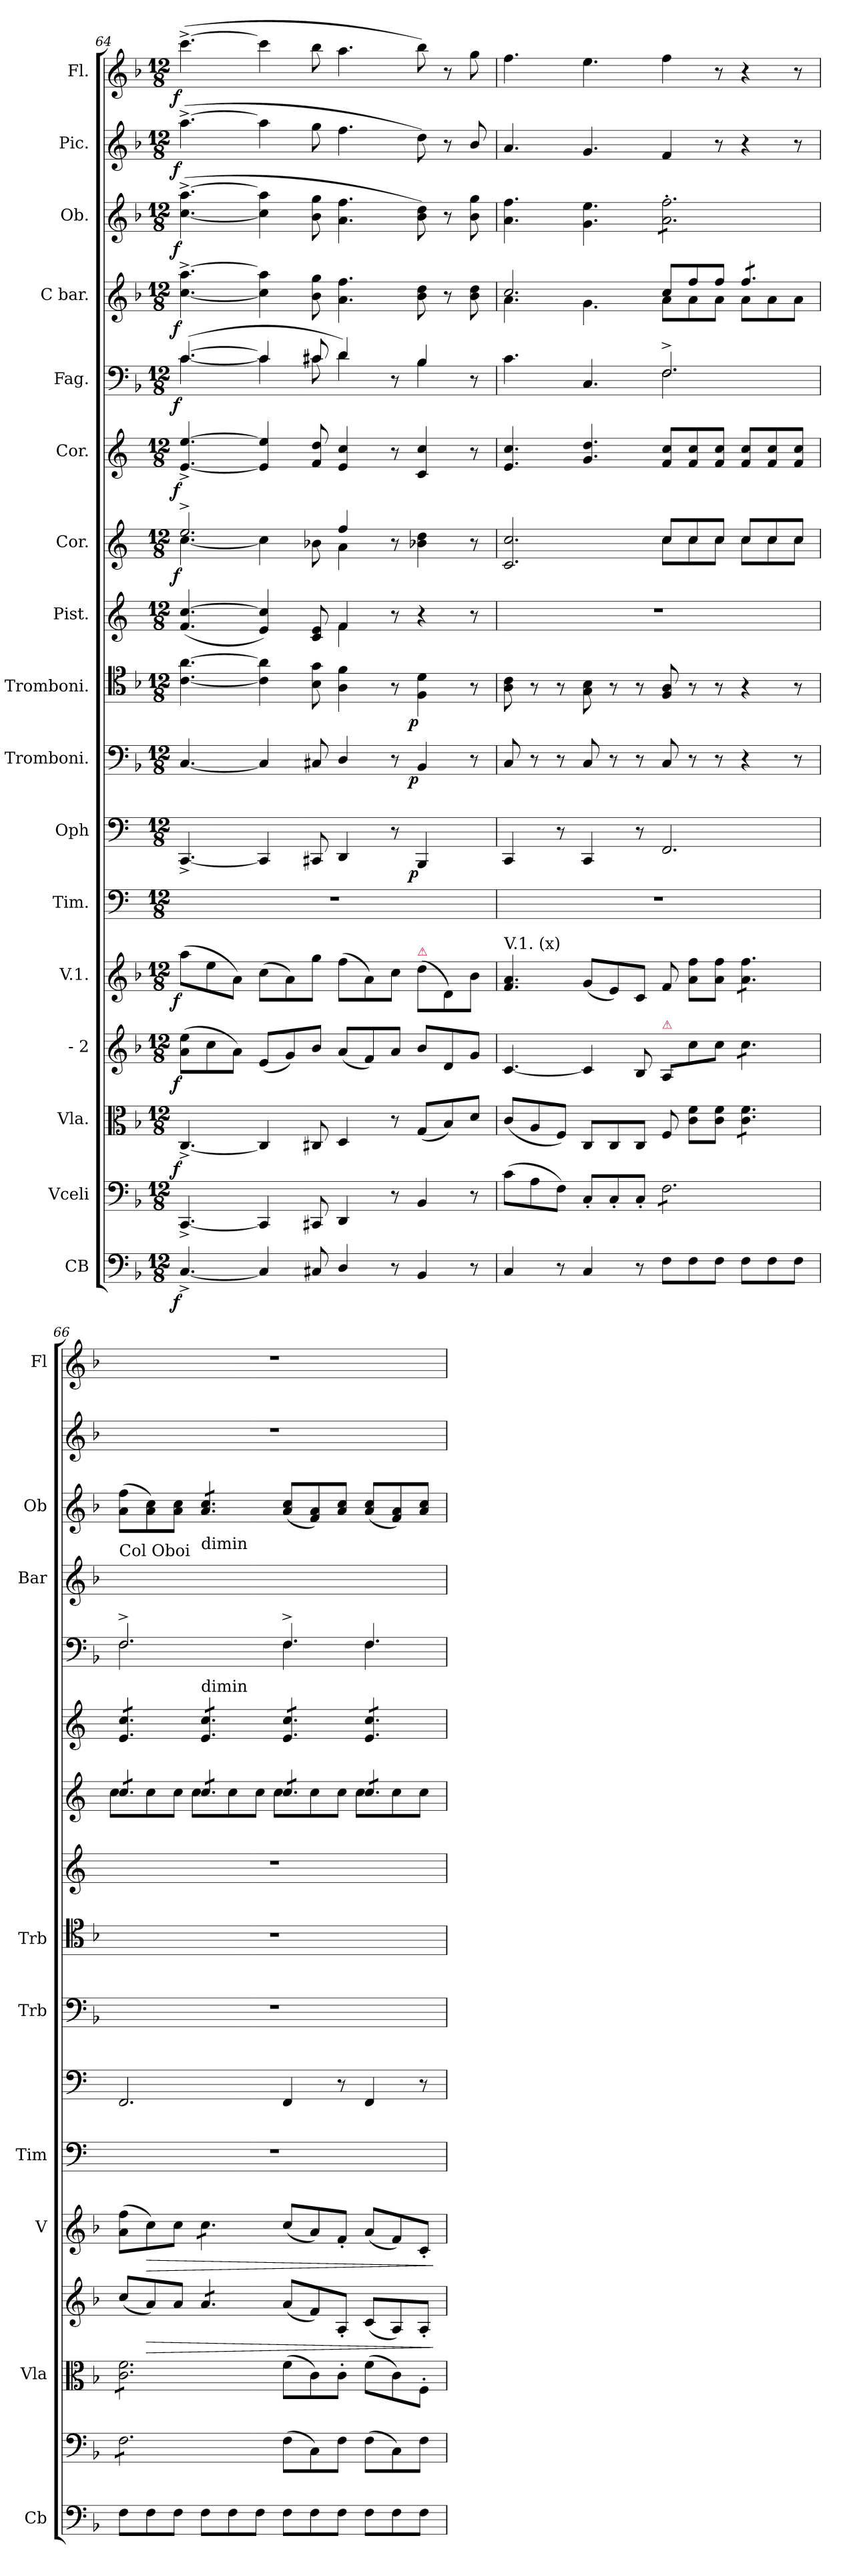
**kern	**dynam	**kern	**kern	**dynam	**kern	**dynam	**kern	**dynam	**kern	**kern	**dynam	**kern	**dynam	**kern	**dynam	**kern	**kern	**dynam	**kern	**dynam	**kern	**dynam	**kern	**dynam	**kern	**dynam	**kern	**dynam	**kern	**dynam
*part17	*part17	*part16	*part15	*part15	*part14	*part14	*part13	*part13	*part12	*part11	*part11	*part10	*part10	*part9	*part9	*part8	*part7	*part7	*part6	*part6	*part5	*part5	*part4	*part4	*part3	*part3	*part2	*part2	*part1	*part1
*staff17	*staff17	*staff16	*staff15	*staff15	*staff14	*staff14	*staff13	*staff13	*staff12	*staff11	*staff11	*staff10	*staff10	*staff9	*staff9	*staff8	*staff7	*staff7	*staff6	*staff6	*staff5	*staff5	*staff4	*staff4	*staff3	*staff3	*staff2	*staff2	*staff1	*staff1
*I"CB	*	*I"Vceli	*I"Vla.	*	*I"- 2	*	*I"V.1.	*	*I"Tim.	*I"Oph	*	*I"Tromboni.	*	*I"Tromboni.	*	*I"Pist.	*I"Cor.	*	*I"Cor.	*	*I"Fag.	*	*I"C bar.	*	*I"Ob.	*	*I"Pic.	*	*I"Fl.	*
*I'Cb	*	*	*I'Vla	*	*	*	*I'V	*	*I'Tim	*	*	*I'Trb	*	*I'Trb	*	*	*	*	*	*	*	*	*I'Bar	*	*I'Ob	*	*	*	*I'Fl	*
*clefF4	*	*clefF4	*clefC3	*	*clefG2	*	*clefG2	*	*clefF4	*clefF4	*	*clefF4	*	*clefC4	*	*clefG2	*clefG2	*	*clefG2	*	*clefF4	*	*clefG2	*	*clefG2	*	*clefG2	*	*clefG2	*
*	*	*	*	*	*	*	*	*	*	*	*	*	*	*	*	*	*	*	*ITrd4c7	*	*	*	*	*	*	*	*	*	*	*
*k[b-]	*	*k[b-]	*k[b-]	*	*k[b-]	*	*k[b-]	*	*k[]	*k[]	*	*k[b-]	*	*k[b-]	*	*k[]	*k[]	*	*k[b-]	*	*k[b-]	*	*k[b-]	*	*k[b-]	*	*k[b-]	*	*k[b-]	*
*M12/8	*	*M12/8	*M12/8	*	*M12/8	*	*M12/8	*	*M12/8	*M12/8	*	*M12/8	*	*M12/8	*	*M12/8	*M12/8	*	*M12/8	*	*M12/8	*	*M12/8	*	*M12/8	*	*M12/8	*	*M12/8	*
=64	=64	=64	=64	=64	=64	=64	=64	=64	=64	=64	=64	=64	=64	=64	=64	=64	=64	=64	=64	=64	=64	=64	=64	=64	=64	=64	=64	=64	=64	=64
*	*	*	*	*	*	*	*	*	*	*	*	*	*	*	*	*^	*^	*	*	*	*^	*	*	*	*	*	*	*	*	*
!	!LO:DY:rj	!	!	!LO:DY:rj	!	!LO:DY:rj	!	!LO:DY:rj	!	!	!	!	!	!	!	!	!	!	!	!LO:DY:rj	!	!LO:DY:rj	!	!	!LO:DY:rj	!	!LO:DY:rj	!	!LO:DY:rj	!	!LO:DY:rj	!	!LO:DY:rj
[4.C^/	f	[4.CC^/	[4.C^/	f	(8a\ 8ee\L	f	(8aa\L	f	1.r	[4.CC^/	.	[4.C/	.	[4.c\ [4.a\	.	(4.f/ [4.cc/	2.ryy	2.ee^/	[4.cc\	f	[4.A^/ [4.a^/	f	([4.c/	[4.c\	f	[4.cc^\ [4.aa^\	f	([4.cc^\ [4.aa^\	f	([4.aa^\	f	([4.ccc^\	f
.	.	.	.	.	8cc\	.	8ee\	.	.	.	.	.	.	.	.	.	.	.	.	.	.	.	.	.	.	.	.	.	.	.	.	.	.
.	.	.	.	.	8a\J)	.	8a\J)	.	.	.	.	.	.	.	.	.	.	.	.	.	.	.	.	.	.	.	.	.	.	.	.	.	.
4C/]	.	4CC/]	4C/]	.	(8e/L	.	(8cc\L	.	.	4CC/]	.	4C/]	.	4c]\ 4a]\	.	4e/ 4cc]/)	.	.	4cc\]	.	4A]/ 4a]/	.	4c/]	4c\]	.	4cc]\ 4aa]\	.	4cc]\ 4aa]\	.	4aa\]	.	4ccc\]	.
.	.	.	.	.	8g/)	.	8a\)	.	.	.	.	.	.	.	.	.	.	.	.	.	.	.	.	.	.	.	.	.	.	.	.	.	.
8C#X/	.	8CC#X/	8C#X/	.	8b-/J	.	8gg\J	.	.	8CC#X/	.	8C#X/	.	8B-\ 8g\	.	8c/ 8e/	.	.	8b-X\	.	8B-/ 8g/	.	8c#X/	8c#X\	.	8b-\ 8gg\	.	8b-\ 8gg\	.	8gg\	.	8bb-\	.
4D/	.	4DD/	4D/	.	(8a/L	.	(8ff\L	.	.	4DD/	.	4D/	.	4A\ 4f\	.	4f/	4f\	4ff/	4a\	.	4A/ 4f/	.	4d/)	4d\	.	4.a\ 4.ff\	.	4.a\ 4.ff\	.	4.ff\	.	4.aa\	.
.	.	.	.	.	8f/)	.	8a\)	.	.	.	.	.	.	.	.	.	.	.	.	.	.	.	.	.	.	.	.	.	.	.	.	.	.
8r	.	8r	8r	.	8a/J	.	8cc\J	.	.	8r	.	8r	.	8r	.	8r	8ryy	8r	8ryy	.	8r	.	8r	8ryy	.	.	.	.	.	.	.	.	.
!	!	!	!	!	!	!	!LO:TX:a:color=crimson:t=⚠	!	!	!	!	!	!	!	!	!	!	!	!	!	!	!	!	!	!	!	!	!	!	!	!	!	!
!	!	!	!	!	!	!	!	!	!	!	!LO:DY:rj	!	!LO:DY:rj	!	!LO:DY:rj	!	!	!	!	!	!	!	!	!	!	!	!	!	!	!	!	!	!
4BB-/	.	4BB-/	(8G/L	.	8b-/L	.	(8dd\L	.	.	4BBB/	p	4BB-/	p	4F\ 4d\	p	4r	4ryy	4b-X\ 4dd\	4.ryy	.	4F/ 4f/	.	4B-/	4B-\	.	8b-\ 8dd\	.	8b-\ 8dd\)	.	8dd\)	.	8bb-\)	.
.	.	.	8B-/)	.	8d/	.	8d/)	.	.	.	.	.	.	.	.	.	.	.	.	.	.	.	.	.	.	8r	.	8r	.	8r	.	8r	.
8r	.	8r	8d/J	.	8g/J	.	8b-\J	.	.	8ryy	.	8r	.	8r	.	8r	8ryy	8r	.	.	8r	.	8r	8ryy	.	8b-\ 8dd\	.	8b-\ 8gg\	.	8b-/	.	8gg\	.
=65	=65	=65	=65	=65	=65	=65	=65	=65	=65	=65	=65	=65	=65	=65	=65	=65	=65	=65	=65	=65	=65	=65	=65	=65	=65	=65	=65	=65	=65	=65	=65	=65	=65
*	*	*	*	*	*	*	*	*	*	*	*	*	*	*	*	*	*	*	*	*	*	*	*	*	*	*^	*	*	*	*	*	*	*
!	!	!	!	!	!	!	!LO:TX:a:t=V.1. (x)	!	!	!	!	!	!	!	!	!	!	!	!	!	!	!	!	!	!	!	!	!	!	!	!	!	!	!
*	*	*	*	*	*	*	*	*	*	*	*	*	*	*	*	*v	*v	*	*	*	*	*	*	*	*	*	*	*	*	*	*	*	*	*
4C/	.	(8c\L	(8c/L	.	[4.c/	.	4.f/ 4.a/	.	1.r	4CC/	.	8C/	.	8A\ 8c\	.	1.r	2.c/ 2.cc/	2.ryy	.	4.A/ 4.f/	.	4.c\	2.ryy	.	2.cc/	4.a\	.	4.a\ 4.ff\	.	4.a/	.	4.ff\	.
.	.	8A\	8A/	.	.	.	.	.	.	.	.	8r	.	8r	.	.	.	.	.	.	.	.	.	.	.	.	.	.	.	.	.	.	.
8r	.	8F\J)	8F/J)	.	.	.	.	.	.	8r	.	8r	.	8r	.	.	.	.	.	.	.	.	.	.	.	.	.	.	.	.	.	.	.
4C/	.	8C'/L	8C/L	.	4c/]	.	(8g/L	.	.	4CC/	.	8C/	.	8G\ 8B-\	.	.	.	.	.	4.c/ 4.g/	.	4.C/	.	.	.	4.g\	.	4.g\ 4.ee\	.	4.g/	.	4.ee\	.
.	.	8C'/	8C/	.	.	.	8e/)	.	.	.	.	8r	.	8r	.	.	.	.	.	.	.	.	.	.	.	.	.	.	.	.	.	.	.
8r	.	8C'/J	8C/J	.	8B-/	.	8c/J	.	.	8r	.	8r	.	8r	.	.	.	.	.	.	.	.	.	.	.	.	.	.	.	.	.	.	.
!	!	!	!	!	!	!	!	!	!	!	!	!	!	!	!	!	!	!	!	!	!	!	!	!	!	!	!	!LO:TX:a:t=......	!	!	!	!	!
!	!	!	!	!	!LO:TX:a:color=crimson:t=⚠	!	!	!	!	!	!	!	!	!	!	!	!	!	!	!	!	!	!	!	!	!	!	!	!	!	!	!	!
*	*	*tremolo	*	*	*	*	*	*	*	*	*	*	*	*	*	*	*	*	*	*	*	*	*	*	*	*	*	*	*	*	*	*	*
*	*	*	*	*	*	*	*	*	*	*	*	*	*	*	*	*	*	*	*	*	*	*	*	*	*	*	*	*tremolo	*	*	*	*	*
8F\L	.	8F\L	8F/	.	8A/L	.	8f/	.	.	2.FF/	.	8C/	.	8F/ 8A/	.	.	8cc/L	8cc\L	.	8B-/ 8f/L	.	2.F^/	2.F\	.	8cc/L	8a\L	.	8a'\ 8ff'\L	.	4f/	.	4ff\	.
8F\	.	8F\	8c\ 8f\L	.	8cc\	.	8a\ 8ff\L	.	.	.	.	8r	.	8r	.	.	8cc/	8cc\	.	8B-/ 8f/	.	.	.	.	8ff/	8a\	.	8a'\ 8ff'\	.	.	.	.	.
8F\J	.	8F\	8c\ 8f\J	.	8cc\J	.	8a\ 8ff\J	.	.	.	.	8r	.	8r	.	.	8cc/J	8cc\J	.	8B-/ 8f/J	.	.	.	.	8ff/J	8a\J	.	8a'\ 8ff'\	.	8r	.	8r	.
!	!	!	!	!	!	!	!LO:TX:a:t='''	!	!	!	!	!	!	!	!	!	!	!	!	!	!	!	!	!	!	!	!	!	!	!	!	!	!
*	*	*	*tremolo	*	*	*	*	*	*	*	*	*	*	*	*	*	*	*	*	*	*	*	*	*	*	*	*	*	*	*	*	*	*
*	*	*	*	*	*tremolo	*	*	*	*	*	*	*	*	*	*	*	*	*	*	*	*	*	*	*	*	*	*	*	*	*	*	*	*
*	*	*	*	*	*	*	*tremolo	*	*	*	*	*	*	*	*	*	*	*	*	*	*	*	*	*	*	*	*	*	*	*	*	*	*
*	*	*	*	*	*	*	*	*	*	*	*	*	*	*	*	*	*	*	*	*	*	*	*	*	*tremolo	*	*	*	*	*	*	*	*
8F\L	.	8F\	8c\ 8f\L	.	8cc\L	.	8a\ 8ff\L	.	.	.	.	4r	.	4r	.	.	8cc/L	8cc\L	.	8B-/ 8f/L	.	.	.	.	8ff/L	8a\L	.	8a'\ 8ff'\	.	4r	.	4r	.
8F\	.	8F\	8c\ 8f\	.	8cc\	.	8a\ 8ff\	.	.	.	.	.	.	.	.	.	8cc/	8cc\	.	8B-/ 8f/	.	.	.	.	8ff/	8a\	.	8a'\ 8ff'\	.	.	.	.	.
8F\J	.	8F\J	8c\ 8f\J	.	8cc\J	.	8a\ 8ff\J	.	.	.	.	8r	.	8r	.	.	8cc/J	8cc\J	.	8B-/ 8f/J	.	.	.	.	8ff/J	8a\J	.	8a'\ 8ff'\J	.	8r	.	8r	.
*	*	*	*	*	*	*	*	*	*	*	*	*	*	*	*	*	*	*	*	*	*	*	*	*	*	*	*	*Xtremolo	*	*	*	*	*
*	*	*	*	*	*	*	*	*	*	*	*	*	*	*	*	*	*	*	*	*	*	*	*	*	*Xtremolo	*	*	*	*	*	*	*	*
*	*	*	*	*	*	*	*Xtremolo	*	*	*	*	*	*	*	*	*	*	*	*	*	*	*	*	*	*	*	*	*	*	*	*	*	*
*	*	*	*	*	*Xtremolo	*	*	*	*	*	*	*	*	*	*	*	*	*	*	*	*	*	*	*	*	*	*	*	*	*	*	*	*
*	*	*	*	*	*	*	*	*	*	*	*	*	*	*	*	*	*	*	*	*	*	*	*	*	*v	*v	*	*	*	*	*	*	*
=66	=66	=66	=66	=66	=66	=66	=66	=66	=66	=66	=66	=66	=66	=66	=66	=66	=66	=66	=66	=66	=66	=66	=66	=66	=66	=66	=66	=66	=66	=66	=66	=66
!	!	!	!	!	!	!	!	!	!	!	!	!	!	!	!	!	!	!	!	!	!	!	!	!	!LO:TX:a:t=Col Oboi	!	!	!	!	!	!	!
*	*	*	*	*	*	*	*	*	*	*	*	*	*	*	*	*	*tremolo	*	*	*	*	*	*	*	*	*	*	*	*	*	*	*
*	*	*	*	*	*	*	*	*	*	*	*	*	*	*	*	*	*	*	*	*tremolo	*	*	*	*	*	*	*	*	*	*	*	*
8F\L	.	8F\L	8c\ 8f\L	.	(8cc/L	.	(8a\ 8ff\L	.	1.r	2.FF/	.	1.r	.	1.r	.	1.r	8cc/L	8cc\L	.	8A/ 8f/L	.	2.F^/	2.F\	.	8ayy\ 8ffyy\L	.	(8a\ 8ff\L	.	1.r	.	1.r	.
!	!	!	!	!	!	!LO:HP:b	!	!LO:HP:b	!	!	!	!	!	!	!	!	!	!	!	!	!	!	!	!	!	!	!	!	!	!	!	!
8F\	.	8F\	8c\ 8f\	.	8a/)	>	8cc\)	>	.	.	.	.	.	.	.	.	8cc/	8cc\	.	8A/ 8f/	.	.	.	.	8ayy\ 8ccyy\	.	8a\ 8cc\)	.	.	.	.	.
8F\J	.	8F\	8c\ 8f\	.	8a/J	.	8cc\J	.	.	.	.	.	.	.	.	.	8cc/J	8cc\J	.	8A/ 8f/J	.	.	.	.	8ayy\ 8ccyy\J	.	8a\ 8cc\J	.	.	.	.	.
!	!	!	!	!	!	!	!	!	!	!	!	!	!	!	!	!	!	!	!	!	!	!	!	!	!	!	!LO:TX:t=dimin	!	!	!	!	!
!	!	!	!	!	!	!	!	!	!	!	!	!	!	!	!	!	!	!	!	!	!	!	!	!	!LO:TX:t=dimin	!	!	!	!	!	!	!
!	!	!	!	!	!	!	!	!	!	!	!	!	!	!	!	!	!	!	!	!LO:TX:t=dimin	!	!	!	!	!	!	!	!	!	!	!	!
!	!	!	!	!	!	!	!LO:TX:a:t='''	!	!	!	!	!	!	!	!	!	!	!	!	!	!	!	!	!	!	!	!	!	!	!	!	!
*	*	*	*	*	*tremolo	*	*	*	*	*	*	*	*	*	*	*	*	*	*	*	*	*	*	*	*	*	*	*	*	*	*	*
*	*	*	*	*	*	*	*tremolo	*	*	*	*	*	*	*	*	*	*	*	*	*	*	*	*	*	*	*	*	*	*	*	*	*
*	*	*	*	*	*	*	*	*	*	*	*	*	*	*	*	*	*	*	*	*	*	*	*	*	*	*	*tremolo	*	*	*	*	*
8F\L	.	8F\	8c\ 8f\	.	8a/L	.	8cc\L	.	.	.	.	.	.	.	.	.	8cc/L	8cc\L	.	8A/ 8f/L	.	.	.	.	8ayy/ 8ccyy/L	.	8a/ 8cc/L	.	.	.	.	.
8F\	.	8F\	8c\ 8f\	.	8a/	.	8cc\	.	.	.	.	.	.	.	.	.	8cc/	8cc\	.	8A/ 8f/	.	.	.	.	8ayy/ 8ccyy/	.	8a/ 8cc/	.	.	.	.	.
8F\J	.	8F\J	8c\ 8f\J	.	8a/J	.	8cc\J	.	.	.	.	.	.	.	.	.	8cc/J	8cc\J	.	8A/ 8f/J	.	.	.	.	8ayy/ 8ccyy/J	.	8a/ 8cc/J	.	.	.	.	.
*	*	*	*	*	*	*	*	*	*	*	*	*	*	*	*	*	*	*	*	*	*	*	*	*	*	*	*Xtremolo	*	*	*	*	*
*	*	*	*	*	*	*	*Xtremolo	*	*	*	*	*	*	*	*	*	*	*	*	*	*	*	*	*	*	*	*	*	*	*	*	*
*	*	*	*	*	*Xtremolo	*	*	*	*	*	*	*	*	*	*	*	*	*	*	*	*	*	*	*	*	*	*	*	*	*	*	*
*	*	*	*Xtremolo	*	*	*	*	*	*	*	*	*	*	*	*	*	*	*	*	*	*	*	*	*	*	*	*	*	*	*	*	*
*	*	*Xtremolo	*	*	*	*	*	*	*	*	*	*	*	*	*	*	*	*	*	*	*	*	*	*	*	*	*	*	*	*	*	*
8F\L	.	(8F\L	(8f\L	.	(8a/L	.	(8cc/L	.	.	4FF/	.	.	.	.	.	.	8cc/L	8cc\L	.	8A/ 8f/L	.	4.F^/	4.F\	.	8ayy/ 8ccyy/L	.	(8a/ 8cc/L	.	.	.	.	.
8F\	.	8C\)	8c\)	.	8f/)	.	8a/)	.	.	.	.	.	.	.	.	.	8cc/	8cc\	.	8A/ 8f/	.	.	.	.	8fyy/ 8ayy/	.	8f/ 8a/)	.	.	.	.	.
8F\J	.	8F\J	8c'\J	.	8A'/J	.	8f'/J	.	.	8r	.	.	.	.	.	.	8cc/J	8cc\J	.	8A/ 8f/J	.	.	.	.	8ayy/ 8ccyy/J	.	8a/ 8cc/J	.	.	.	.	.
8F\L	.	(8F\L	(8f\L	.	(8c/L	.	(8a/L	.	.	4FF/	.	.	.	.	.	.	8cc/L	8cc\L	.	8A/ 8f/L	.	4.F/	4.F\	.	8ayy/ 8ccyy/L	.	(8a/ 8cc/L	.	.	.	.	.
8F\	.	8C\)	8c\)	.	8A/)	.	8f/)	.	.	.	.	.	.	.	.	.	8cc/	8cc\	.	8A/ 8f/	.	.	.	.	8fyy/ 8ayy/	.	8f/ 8a/)	.	.	.	.	.
8F\J	.	8F\J	8F'\J	.	8A'/J	.	8c'/J	.	.	8r	.	.	.	.	.	.	8cc/J	8cc\J	.	8A/ 8f/J	.	.	.	.	8ayy/ 8ccyy/J	.	8a/ 8cc/J	.	.	.	.	.
*	*	*	*	*	*	*	*	*	*	*	*	*	*	*	*	*	*	*	*	*Xtremolo	*	*	*	*	*	*	*	*	*	*	*	*
*	*	*	*	*	*	*	*	*	*	*	*	*	*	*	*	*	*Xtremolo	*	*	*	*	*	*	*	*	*	*	*	*	*	*	*
*	*	*	*	*	*	*	*	*	*	*	*	*	*	*	*	*	*v	*v	*	*	*	*v	*v	*	*	*	*	*	*	*	*	*
.	.	.	.	.	.	]	.	]	.	.	.	.	.	.	.	.	.	.	.	.	.	.	.	.	.	.	.	.	.	.
=	=	=	=	=	=	=	=	=	=	=	=	=	=	=	=	=	=	=	=	=	=	=	=	=	=	=	=	=	=	=
*-	*-	*-	*-	*-	*-	*-	*-	*-	*-	*-	*-	*-	*-	*-	*-	*-	*-	*-	*-	*-	*-	*-	*-	*-	*-	*-	*-	*-	*-	*-
